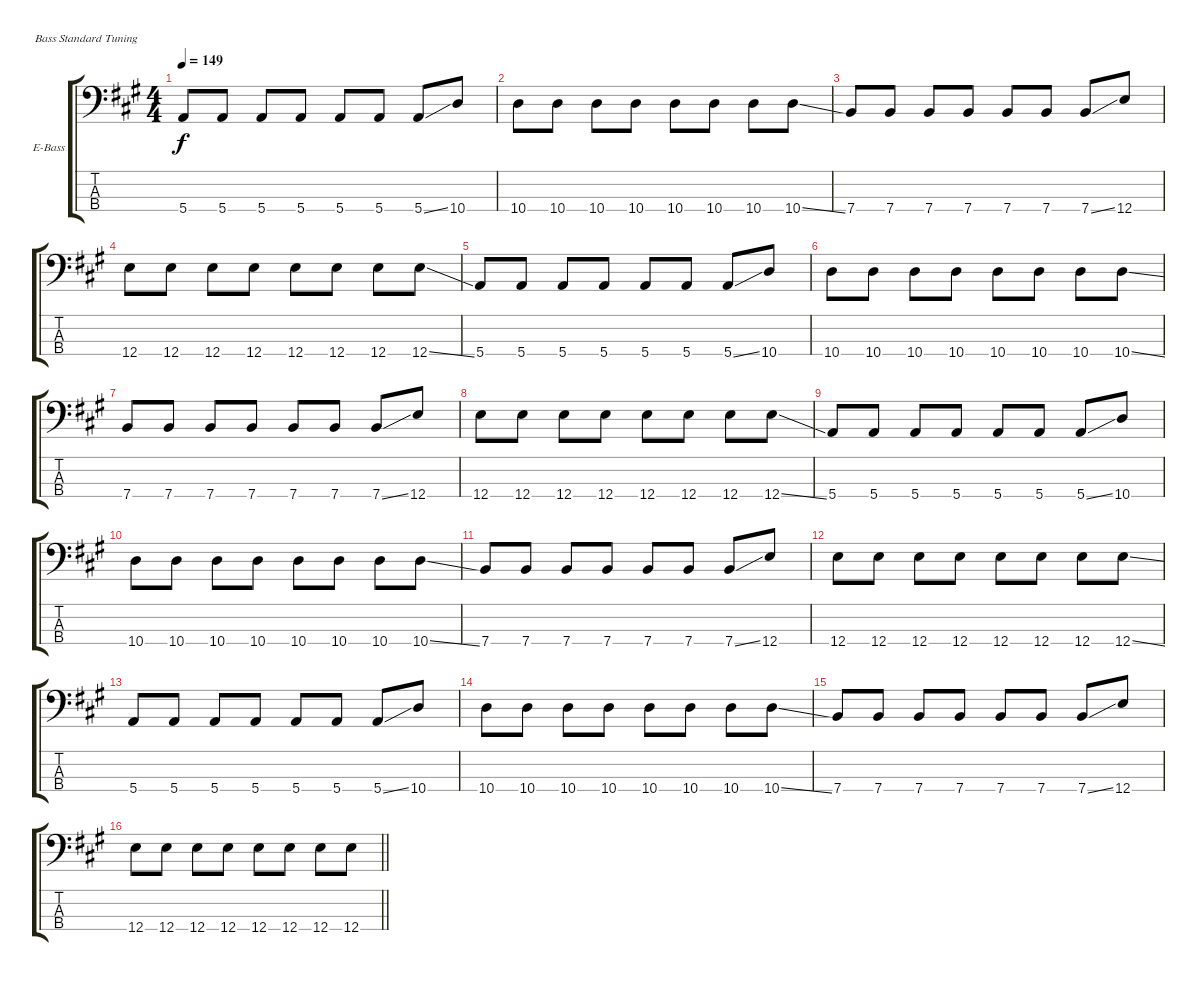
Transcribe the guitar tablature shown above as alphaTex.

\defaultSystemsLayout 4
\bracketExtendMode groupsimilarinstruments
\firstSystemTrackNameOrientation horizontal
\otherSystemsTrackNameOrientation horizontal
\track ("Bass" "E-Bass") {instrument electricbassfinger}
\staff {score tabs}
\tuning (G2 D2 A1 E1)
\ts (4 4)
\tempo 149
\clef f4
\ks a
5.4.8{dy f} 5.4.8 5.4.8 5.4.8 5.4.8 5.4.8 5.4{ss}.8 10.4.8 |
10.4.8 10.4.8 10.4.8 10.4.8 10.4.8 10.4.8 10.4.8 10.4{ss}.8 |
7.4.8 7.4.8 7.4.8 7.4.8 7.4.8 7.4.8 7.4{ss}.8 12.4.8 |
12.4.8 12.4.8 12.4.8 12.4.8 12.4.8 12.4.8 12.4.8 12.4{ss}.8 |
5.4.8 5.4.8 5.4.8 5.4.8 5.4.8 5.4.8 5.4{ss}.8 10.4.8 |
10.4.8 10.4.8 10.4.8 10.4.8 10.4.8 10.4.8 10.4.8 10.4{ss}.8 |
7.4.8 7.4.8 7.4.8 7.4.8 7.4.8 7.4.8 7.4{ss}.8 12.4.8 |
12.4.8 12.4.8 12.4.8 12.4.8 12.4.8 12.4.8 12.4.8 12.4{ss}.8 |
5.4.8 5.4.8 5.4.8 5.4.8 5.4.8 5.4.8 5.4{ss}.8 10.4.8 |
10.4.8 10.4.8 10.4.8 10.4.8 10.4.8 10.4.8 10.4.8 10.4{ss}.8 |
7.4.8 7.4.8 7.4.8 7.4.8 7.4.8 7.4.8 7.4{ss}.8 12.4.8 |
12.4.8 12.4.8 12.4.8 12.4.8 12.4.8 12.4.8 12.4.8 12.4{ss}.8 |
5.4.8 5.4.8 5.4.8 5.4.8 5.4.8 5.4.8 5.4{ss}.8 10.4.8 |
10.4.8 10.4.8 10.4.8 10.4.8 10.4.8 10.4.8 10.4.8 10.4{ss}.8 |
7.4.8 7.4.8 7.4.8 7.4.8 7.4.8 7.4.8 7.4{ss}.8 12.4.8 |
\barLineRight lightlight
12.4.8 12.4.8 12.4.8 12.4.8 12.4.8 12.4.8 12.4.8 12.4.8
